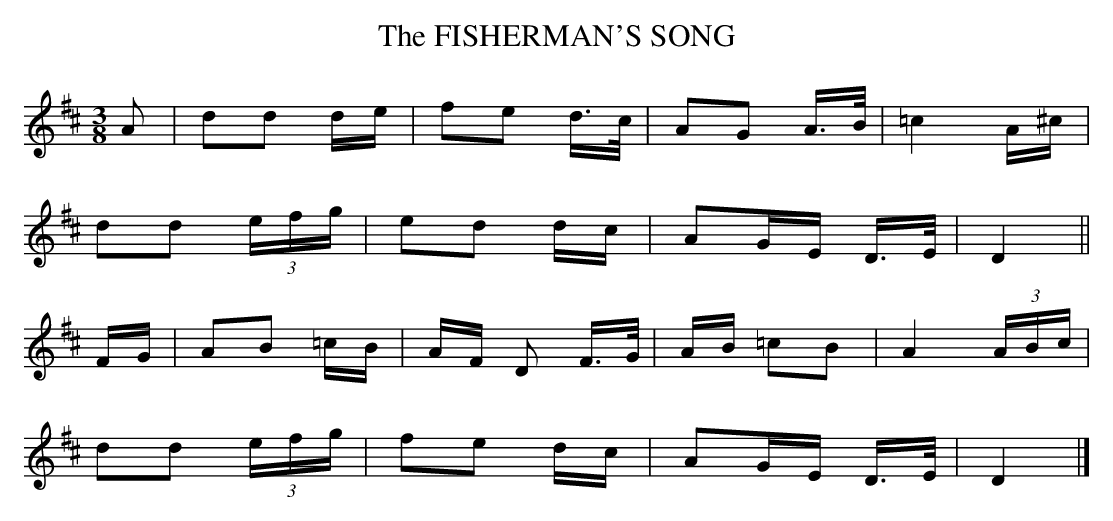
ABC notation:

X:1
T:FISHERMAN'S SONG, The
Y:"tenderly"
M:3/8
L:1/16
K:D
A2|d2d2 de|f2e2 d>c|A2G2 A>B|=c4A^c|
d2d2 (3efg|e2d2 dc|A2GE D>E|D4||
FG|A2B2 =cB|AF D2 F>G|AB =c2B2|A4 (3ABc|
d2d2 (3efg|f2e2 dc|A2GE D>E|D4|]
